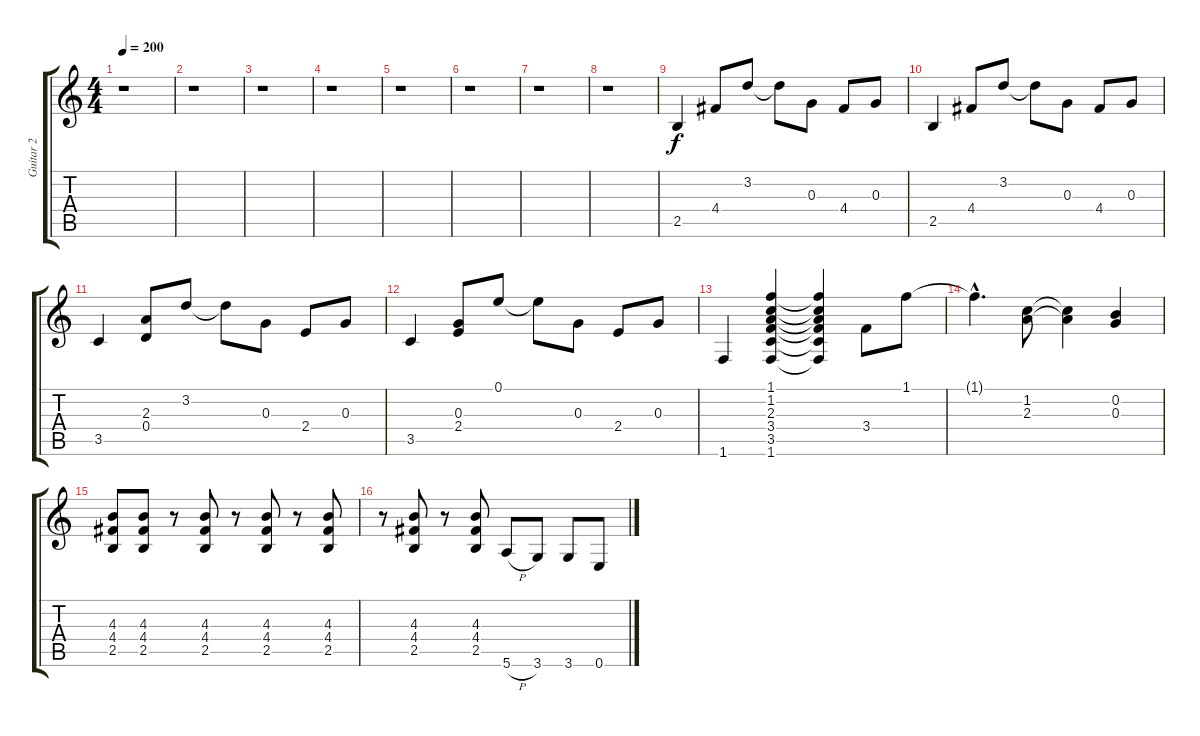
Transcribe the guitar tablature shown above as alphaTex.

\track ("Guitar 2" "Guitar 2") {instrument distortionguitar}
\staff {score tabs}
\tuning (E4 B3 G3 D3 A2 E2) {hide}
\ts (4 4)
\tempo 200
\clef g2
\ks c
r.1{dy f} |
r.1 |
r.1 |
r.1 |
r.1 |
r.1 |
r.1 |
r.1 |
2.5.4 4.4.8 3.2.8 3.2{t}.8 0.3.8 4.4.8 0.3.8 |
2.5.4 4.4.8 3.2.8 3.2{t}.8 0.3.8 4.4.8 0.3.8 |
3.5.4 (2.3 0.4).8 3.2.8 3.2{t}.8 0.3.8 2.4.8 0.3.8 |
3.5.4 (0.3 2.4).8 0.1.8 0.1{t}.8 0.3.8 2.4.8 0.3.8 |
1.6.4 (1.1 1.2 2.3 3.4 3.5 1.6).4 (1.1{t} 1.2{t} 2.3{t} 3.4{t} 3.5{t} 1.6{t}).4 3.4.8 1.1.8 |
1.1{hac t}.4{d} (1.2 2.3).8 (1.2{t} 2.3{t}).4 (0.2 0.3).4 |
(4.3 4.4 2.5).8 (4.3 4.4 2.5).8 r.8 (4.3 4.4 2.5).8 r.8 (4.3 4.4 2.5).8 r.8 (4.3 4.4 2.5).8 |
r.8 (4.3 4.4 2.5).8 r.8 (4.3 4.4 2.5).8 5.6{h}.8 3.6.8 3.6.8 0.6.8
